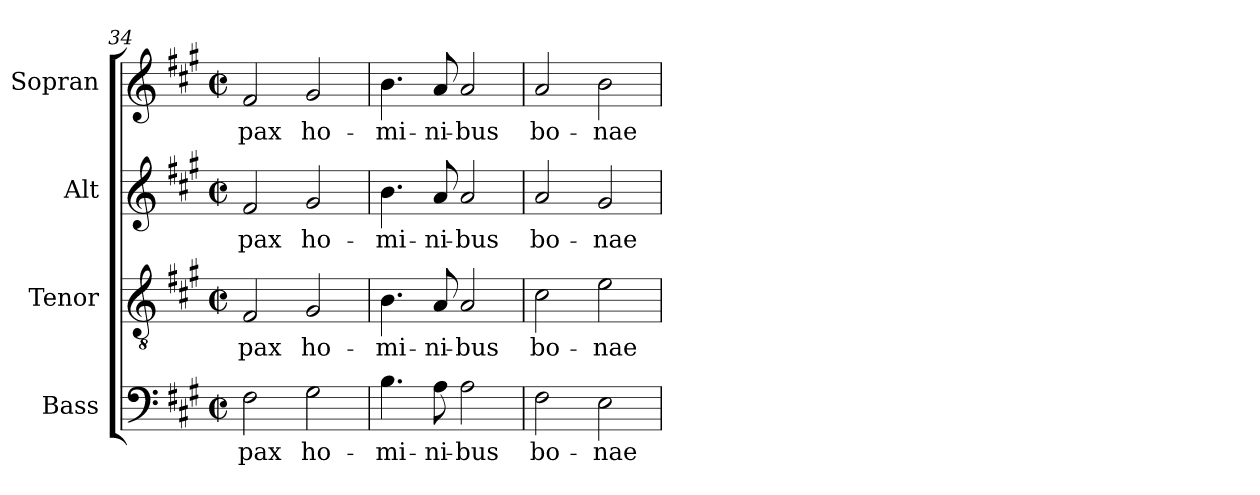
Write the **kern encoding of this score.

**kern	**text	**kern	**text	**kern	**text	**kern	**text
*part4	*part4	*part3	*part3	*part2	*part2	*part1	*part1
*staff4	*staff4	*staff3	*staff3	*staff2	*staff2	*staff1	*staff1
*I"Bass	*	*I"Tenor	*	*I"Alt	*	*I"Sopran	*
*I'B.	*	*I'T.	*	*I'A.	*	*I'S.	*
*clefF4	*	*clefGv2	*	*clefG2	*	*clefG2	*
*k[f#c#g#]	*	*k[f#c#g#]	*	*k[f#c#g#]	*	*k[f#c#g#]	*
*A:	*	*A:	*	*A:	*	*A:	*
*M2/2	*	*M2/2	*	*M2/2	*	*M2/2	*
*met(c|)	*	*met(c|)	*	*met(c|)	*	*met(c|)	*
=34	=34	=34	=34	=34	=34	=34	=34
!	!LO:LY:b	!	!LO:LY:b	!	!LO:LY:b	!	!LO:LY:b
2F#\	pax	2F#/	pax	2f#/	pax	2f#/	pax
!	!LO:LY:b	!	!LO:LY:b	!	!LO:LY:b	!	!LO:LY:b
2G#\	ho-	2G#/	ho-	2g#/	ho-	2g#/	ho-
=35	=35	=35	=35	=35	=35	=35	=35
!	!LO:LY:b	!	!LO:LY:b	!	!LO:LY:b	!	!LO:LY:b
4.B\	-mi-	4.B\	-mi-	4.b\	-mi-	4.b\	-mi-
!	!LO:LY:b	!	!LO:LY:b	!	!LO:LY:b	!	!LO:LY:b
8A\	-ni-	8A/	-ni-	8a/	-ni-	8a/	-ni-
!	!LO:LY:b	!	!LO:LY:b	!	!LO:LY:b	!	!LO:LY:b
2A\	-bus	2A/	-bus	2a/	-bus	2a/	-bus
=36	=36	=36	=36	=36	=36	=36	=36
!	!LO:LY:b	!	!LO:LY:b	!	!LO:LY:b	!	!LO:LY:b
2F#\	bo-	2c#\	bo-	2a/	bo-	2a/	bo-
!	!LO:LY:b	!	!LO:LY:b	!	!LO:LY:b	!	!LO:LY:b
2E\	-nae	2e\	-nae	2g#/	-nae	2b\	-nae
=	=	=	=	=	=	=	=
*-	*-	*-	*-	*-	*-	*-	*-
